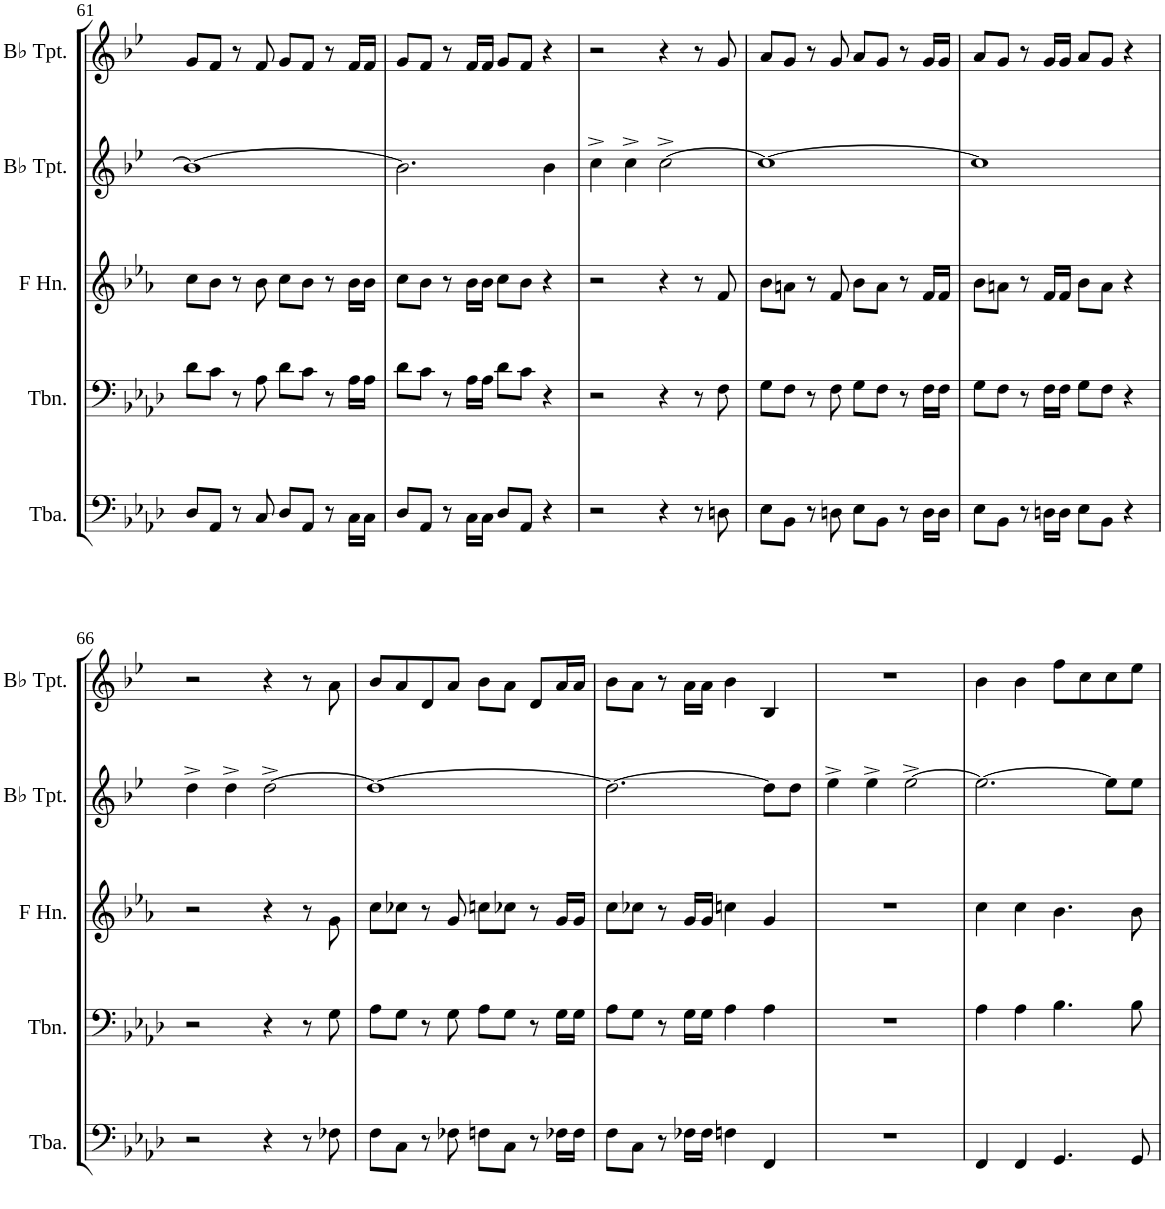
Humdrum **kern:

**kern	**kern	**kern	**kern	**kern
*part5	*part4	*part3	*part2	*part1
*staff5	*staff4	*staff3	*staff2	*staff1
*I"Tuba	*I"Trombone	*I"Horn in F	*I"Bb Trumpet	*I"Bb Trumpet
*I'Tba.	*I'Tbn.	*	*I'Bb Tpt.	*I'Bb Tpt.
!!LO:PB:g=z
*clefF4	*clefF4	*clefG2	*clefG2	*clefG2
*	*	*Trd4c7	*Trd1c2	*Trd1c2
*k[b-e-a-d-]	*k[b-e-a-d-]	*k[b-e-a-]	*k[b-e-]	*k[b-e-]
*M4/4	*M4/4	*M4/4	*M4/4	*M4/4
=61	=61	=61	=61	=61
8D-/L	8d-\L	8cc\L	1b-_	8g/L
8AA-/J	8c\J	8b-\J	.	8f/J
8r	8r	8r	.	8r
8C/	8A-\	8b-\	.	8f/
8D-/L	8d-\L	8cc\L	.	8g/L
8AA-/J	8c\J	8b-\J	.	8f/J
8r	8r	8r	.	8r
16C\LL	16A-\LL	16b-\LL	.	16f/LL
16C\JJ	16A-\JJ	16b-\JJ	.	16f/JJ
=62	=62	=62	=62	=62
8D-/L	8d-\L	8cc\L	2.b-\]	8g/L
8AA-/J	8c\J	8b-\J	.	8f/J
8r	8r	8r	.	8r
16C\LL	16A-\LL	16b-\LL	.	16f/LL
16C\JJ	16A-\JJ	16b-\JJ	.	16f/JJ
8D-/L	8d-\L	8cc\L	.	8g/L
8AA-/J	8c\J	8b-\J	.	8f/J
4r	4r	4r	4b-\	4r
=63	=63	=63	=63	=63
2r	2r	2r	4cc^\	2r
.	.	.	4cc^\	.
4r	4r	4r	[2cc^\	4r
8r	8r	8r	.	8r
8Dn\	8F\	8f/	.	8g/
=64	=64	=64	=64	=64
8E-\L	8G\L	8b-\L	1cc_	8a/L
8BB-\J	8F\J	8an\J	.	8g/J
8r	8r	8r	.	8r
8Dn\	8F\	8f/	.	8g/
8E-\L	8G\L	8b-\L	.	8a/L
8BB-\J	8F\J	8a\J	.	8g/J
8r	8r	8r	.	8r
16D\LL	16F\LL	16f/LL	.	16g/LL
16D\JJ	16F\JJ	16f/JJ	.	16g/JJ
=65	=65	=65	=65	=65
8E-\L	8G\L	8b-\L	1cc]	8a/L
8BB-\J	8F\J	8an\J	.	8g/J
8r	8r	8r	.	8r
16Dn\LL	16F\LL	16f/LL	.	16g/LL
16D\JJ	16F\JJ	16f/JJ	.	16g/JJ
8E-\L	8G\L	8b-\L	.	8a/L
8BB-\J	8F\J	8a\J	.	8g/J
4r	4r	4r	.	4r
!!LO:LB:g=z
=66	=66	=66	=66	=66
2r	2r	2r	4dd^\	2r
.	.	.	4dd^\	.
4r	4r	4r	[2dd^\	4r
8r	8r	8r	.	8r
8F-X\	8G\	8g\	.	8a\
=67	=67	=67	=67	=67
8F\L	8A-\L	8cc\L	1dd_	8b-/L
8C\J	8G\J	8cc-X\J	.	8a/
8r	8r	8r	.	8d/
8F-X\	8G\	8g/	.	8a/J
8Fn\L	8A-\L	8ccn\L	.	8b-\L
8C\J	8G\J	8cc-X\J	.	8a\J
8r	8r	8r	.	8d/L
16F-X\LL	16G\LL	16g/LL	.	16a/L
16F-\JJ	16G\JJ	16g/JJ	.	16a/JJ
=68	=68	=68	=68	=68
8F\L	8A-\L	8cc\L	2.dd\_	8b-\L
8C\J	8G\J	8cc-X\J	.	8a\J
8r	8r	8r	.	8r
16F-X\LL	16G\LL	16g/LL	.	16a\LL
16F-\JJ	16G\JJ	16g/JJ	.	16a\JJ
4Fn\	4A-\	4ccn\	.	4b-\
4FF/	4A-\	4g/	8dd\L]	4B-/
.	.	.	8dd\J	.
=69	=69	=69	=69	=69
1r	1r	1r	4ee-^\	1r
.	.	.	4ee-^\	.
.	.	.	[2ee-^\	.
=70	=70	=70	=70	=70
4FF/	4A-\	4cc\	2.ee-\_	4b-\
4FF/	4A-\	4cc\	.	4b-\
4.GG/	4.B-\	4.b-\	.	8ff\L
.	.	.	.	8cc\
.	.	.	8ee-\L]	8cc\
8GG/	8B-\	8b-\	8ee-\J	8ee-\J
=	=	=	=	=
*-	*-	*-	*-	*-
